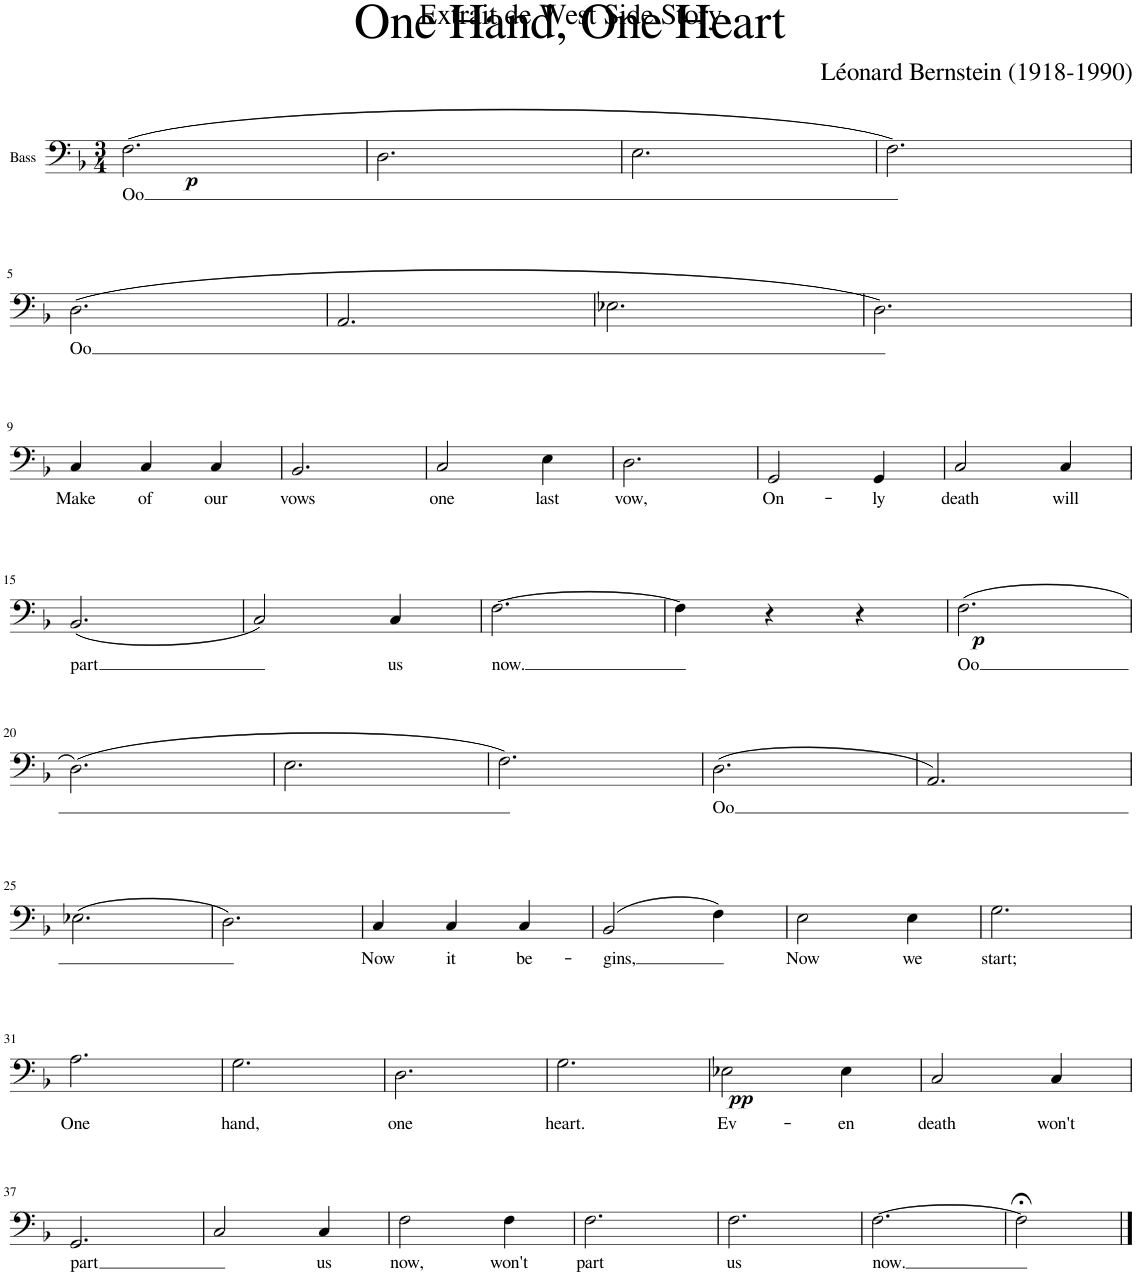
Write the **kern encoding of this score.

**kern	**text	**dynam
*part1	*part1	*part1
*staff1	*staff1	*staff1
*I"Bass	*	*
*clefF4	*	*
*k[b-]	*	*
*M3/4	*	*
=1	=1	=1
!	!LO:LY:b	!LO:DY:b
(2.F\	Oo	p
=2	=2	=2
2.D\	.	.
=3	=3	=3
2.E\	.	.
=4	=4	=4
2.F\)	.	.
!!LO:LB:g=z
=5	=5	=5
!	!LO:LY:b	!
(2.D\	Oo	.
=6	=6	=6
2.AA/	.	.
=7	=7	=7
2.E-X\	.	.
=8	=8	=8
2.D\)	.	.
!!LO:LB:g=z
=9	=9	=9
!	!LO:LY:b	!
4C/	Make	.
!	!LO:LY:b	!
4C/	of	.
!	!LO:LY:b	!
4C/	our	.
=10	=10	=10
!	!LO:LY:b	!
2.BB-/	vows	.
=11	=11	=11
!	!LO:LY:b	!
2C/	one	.
!	!LO:LY:b	!
4E\	last	.
=12	=12	=12
!	!LO:LY:b	!
2.D\	vow,	.
=13	=13	=13
!	!LO:LY:b	!
2GG/	On-	.
!	!LO:LY:b	!
4GG/	-ly	.
=14	=14	=14
!	!LO:LY:b	!
2C/	death	.
!	!LO:LY:b	!
4C/	will	.
!!LO:LB:g=z
=15	=15	=15
!	!LO:LY:b	!
(2.BB-/	part	.
=16	=16	=16
2C/)	.	.
!	!LO:LY:b	!
4C/	us	.
=17	=17	=17
!	!LO:LY:b	!
[2.F\	now.	.
=18	=18	=18
4F\]	.	.
4r	.	.
4r	.	.
=19	=19	=19
!	!LO:LY:b	!LO:DY:b
(2.F\	Oo	p
!!LO:LB:g=z
=20	=20	=20
(2.D\)	.	.
=21	=21	=21
2.E\	.	.
=22	=22	=22
2.F\)	.	.
=23	=23	=23
!	!LO:LY:b	!
(2.D\	Oo	.
=24	=24	=24
2.AA/)	.	.
!!LO:LB:g=z
=25	=25	=25
(2.E-X\	.	.
=26	=26	=26
2.D\)	.	.
=27	=27	=27
!	!LO:LY:b	!
4C/	Now	.
!	!LO:LY:b	!
4C/	it	.
!	!LO:LY:b	!
4C/	be-	.
=28	=28	=28
!	!LO:LY:b	!
(2BB-/	-gins,	.
4F\)	.	.
=29	=29	=29
!	!LO:LY:b	!
2E\	Now	.
!	!LO:LY:b	!
4E\	we	.
=30	=30	=30
!	!LO:LY:b	!
2.G\	start;	.
!!LO:LB:g=z
=31	=31	=31
!	!LO:LY:b	!
2.A\	One	.
=32	=32	=32
!	!LO:LY:b	!
2.G\	hand,	.
=33	=33	=33
!	!LO:LY:b	!
2.D\	one	.
=34	=34	=34
!	!LO:LY:b	!
2.G\	heart.	.
=35	=35	=35
!	!LO:LY:b	!LO:DY:b
2E-X\	Ev-	pp
!	!LO:LY:b	!
4E-\	-en	.
=36	=36	=36
!	!LO:LY:b	!
2C/	death	.
!	!LO:LY:b	!
4C/	won't	.
!!LO:LB:g=z
=37	=37	=37
!	!LO:LY:b	!
2.GG/	part	.
=38	=38	=38
2C/	.	.
!	!LO:LY:b	!
4C/	us	.
=39	=39	=39
!	!LO:LY:b	!
2F\	now,	.
!	!LO:LY:b	!
4F\	won't	.
=40	=40	=40
!	!LO:LY:b	!
2.F\	part	.
=41	=41	=41
!	!LO:LY:b	!
2.F\	us	.
=42	=42	=42
!	!LO:LY:b	!
[2.F\	now.	.
=43	=43	=43
2F;<\]	.	.
==	==	==
*-	*-	*-
